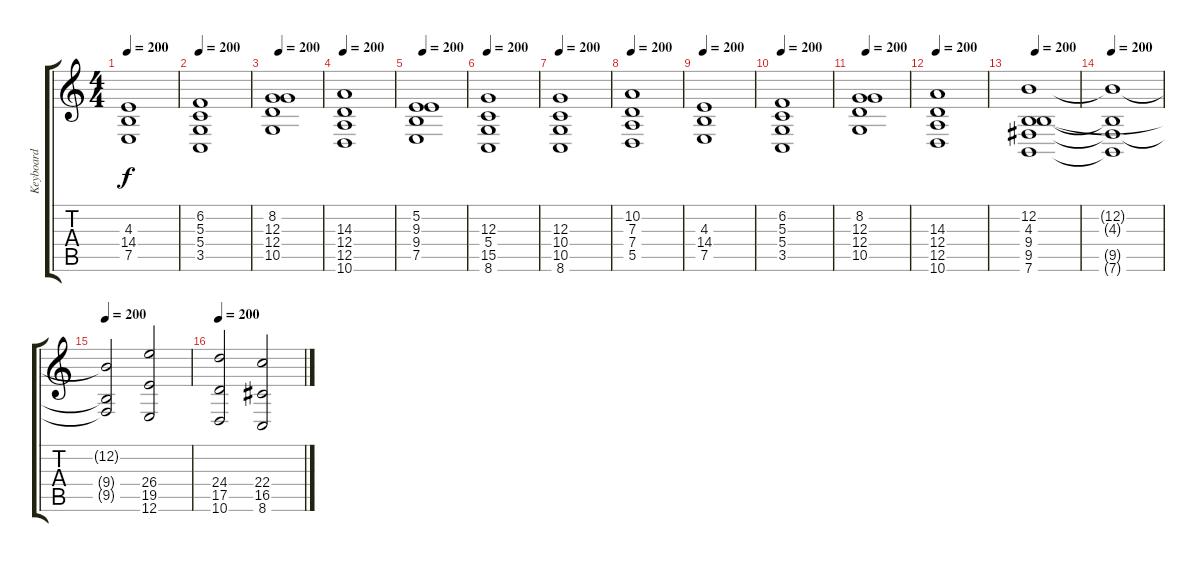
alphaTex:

\track ("Keyboard" "Keyboard") {instrument pad2warm}
\staff {score tabs}
\tuning (E4 B3 G3 D3 A2 E2) {hide}
\ts (4 4)
\tempo 200
\clef g2
\ks c
(4.3 14.4 7.5).1{dy f} |
\tempo 200
(6.2 5.3 5.4 3.5).1 |
\tempo 200
(8.2 12.3 12.4 10.5).1 |
\tempo 200
(14.3 12.4 12.5 10.6).1 |
\tempo 200
(5.2 9.3 9.4 7.5).1 |
\tempo 200
(12.3 5.4 15.5 8.6).1 |
\tempo 200
(12.3 10.4 10.5 8.6).1 |
\tempo 200
(10.2 7.3 7.4 5.5).1 |
\tempo 200
(4.3 14.4 7.5).1 |
\tempo 200
(6.2 5.3 5.4 3.5).1 |
\tempo 200
(8.2 12.3 12.4 10.5).1 |
\tempo 200
(14.3 12.4 12.5 10.6).1 |
\tempo 200
(12.2 4.3 9.4 9.5 7.6).1 |
\tempo 200
(12.2{t} 4.3{t} 9.5{t} 7.6{t}).1 |
\tempo 200
(12.2{t} 9.4{t} 9.5{t}).2 (26.4 19.5 12.6).2 |
\tempo 200
(24.4 17.5 10.6).2 (22.4 16.5 8.6).2
